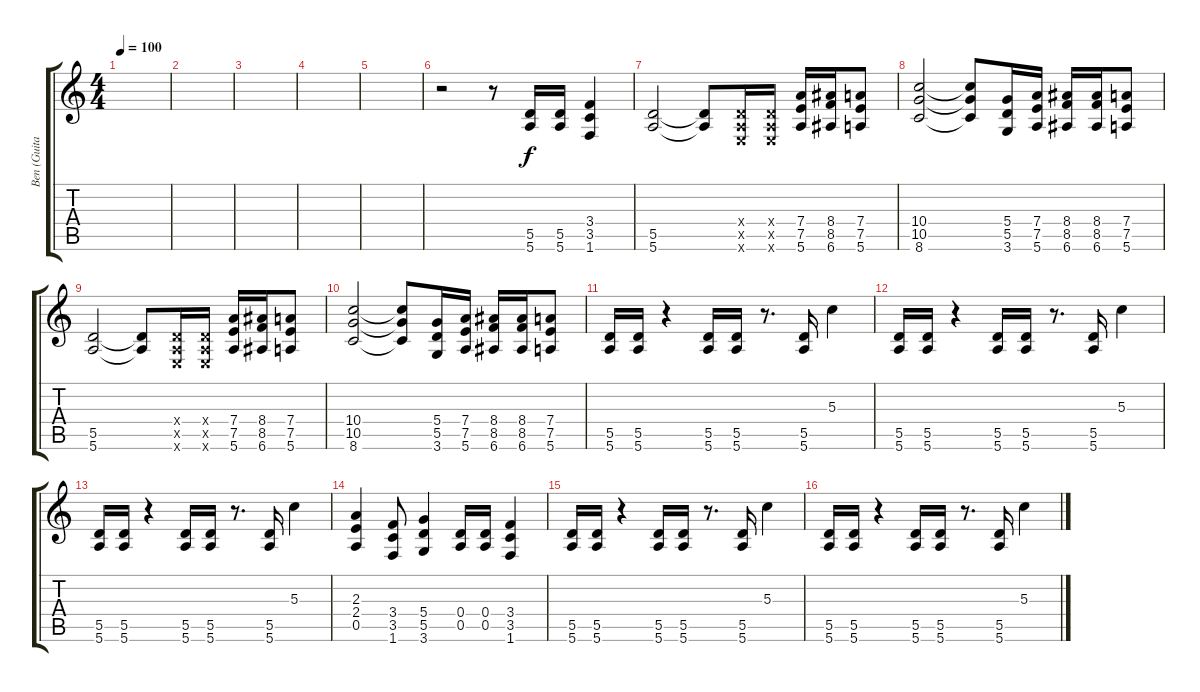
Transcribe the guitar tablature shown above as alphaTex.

\track ("Ben (Guitarra)" "Ben (Guita") {instrument distortionguitar}
\staff {score tabs}
\tuning (E4 B3 G3 D3 A2 E2) {hide}
\ts (4 4)
\tempo 100
\clef g2
\ks c
|
|
|
|
|
r.2 r.8 (5.5 5.6).16 (5.5 5.6).16 (3.4 3.5 1.6).4 |
(5.5 5.6).2 (5.5{t} 5.6{t}).8 (0.4{x} 0.5{x} 0.6{x}).16 (0.4{x} 0.5{x} 0.6{x}).16 (7.4 7.5 5.6).16 (8.4 8.5 6.6).16 (7.4 7.5 5.6).8 |
(10.4 10.5 8.6).2 (10.4{t} 10.5{t} 8.6{t}).8 (5.4 5.5 3.6).16 (7.4 7.5 5.6).16 (8.4 8.5 6.6).16 (8.4 8.5 6.6).16 (7.4 7.5 5.6).8 |
(5.5 5.6).2 (5.5{t} 5.6{t}).8 (0.4{x} 0.5{x} 0.6{x}).16 (0.4{x} 0.5{x} 0.6{x}).16 (7.4 7.5 5.6).16 (8.4 8.5 6.6).16 (7.4 7.5 5.6).8 |
(10.4 10.5 8.6).2 (10.4{t} 10.5{t} 8.6{t}).8 (5.4 5.5 3.6).16 (7.4 7.5 5.6).16 (8.4 8.5 6.6).16 (8.4 8.5 6.6).16 (7.4 7.5 5.6).8 |
(5.5 5.6).16 (5.5 5.6).16 r.4 (5.5 5.6).16 (5.5 5.6).16 r.8{d} (5.5 5.6).16 5.3.4 |
(5.5 5.6).16 (5.5 5.6).16 r.4 (5.5 5.6).16 (5.5 5.6).16 r.8{d} (5.5 5.6).16 5.3.4 |
(5.5 5.6).16 (5.5 5.6).16 r.4 (5.5 5.6).16 (5.5 5.6).16 r.8{d} (5.5 5.6).16 5.3.4 |
(2.3 2.4 0.5).4 (3.4 3.5 1.6).8 (5.4 5.5 3.6).4 (0.4 0.5).16 (0.4 0.5).16 (3.4 3.5 1.6).4 |
(5.5 5.6).16 (5.5 5.6).16 r.4 (5.5 5.6).16 (5.5 5.6).16 r.8{d} (5.5 5.6).16 5.3.4 |
(5.5 5.6).16 (5.5 5.6).16 r.4 (5.5 5.6).16 (5.5 5.6).16 r.8{d} (5.5 5.6).16 5.3.4
